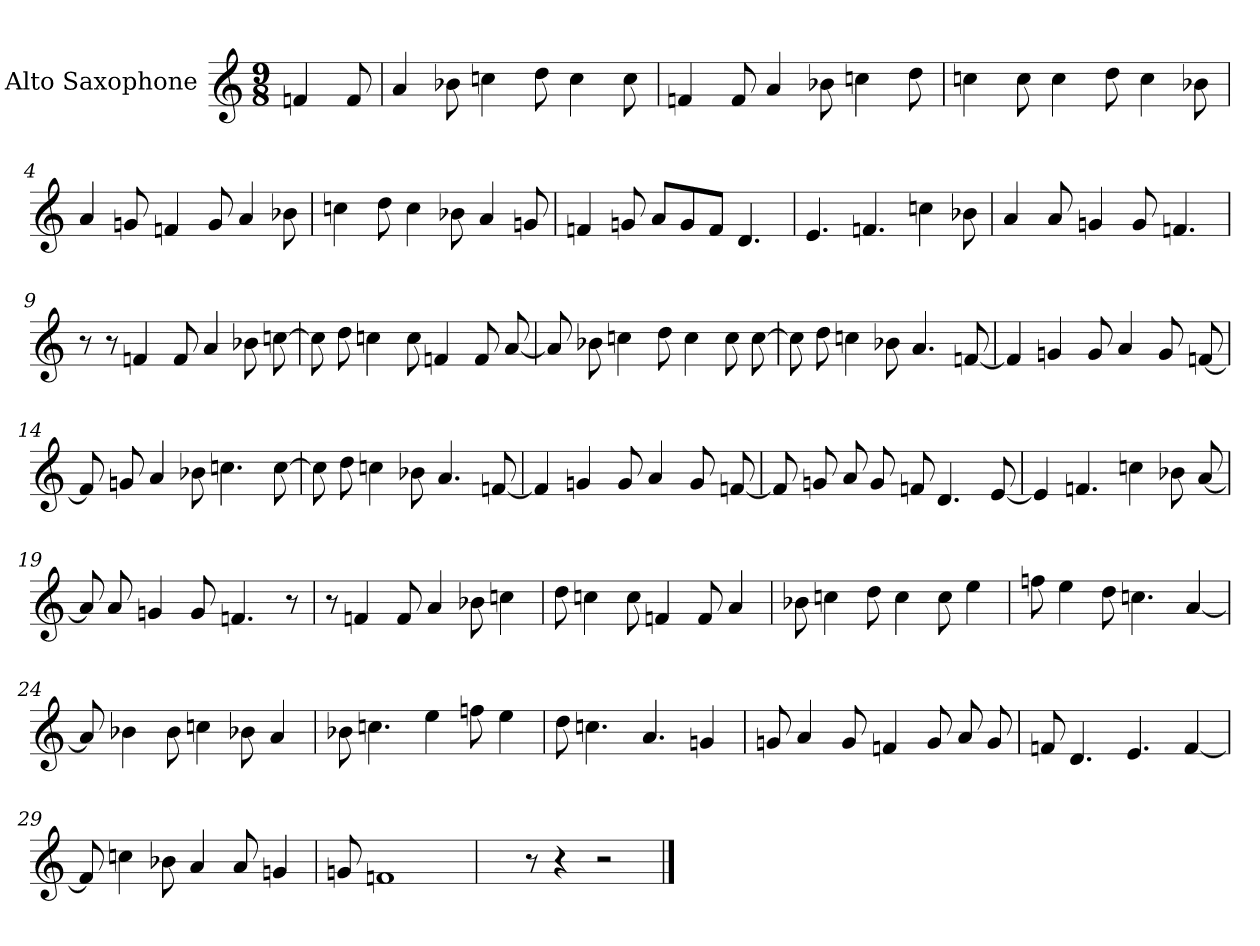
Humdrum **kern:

**kern
*part1
*staff1
*I"Alto Saxophone
*I'A. Sax.
*clefG2
*ITrd5c9
*M9/8
=
4A-/
8A-/
=1
4c/
8d-X\
4e-\
8f\
4e-\
8e-\
=2
4A-/
8A-/
4c/
8d-X\
4e-\
8f\
=3
4e-\
8e-\
4e-\
8f\
4e-\
8d-X\
=4
4c/
8B-/
4A-/
8B-/
4c/
8d-X\
!!LO:LB:g=z
=5
4e-\
8f\
4e-\
8d-X\
4c/
8B-/
=6
4A-/
8B-/
8c/L
8B-/
8A-/J
4.F/
=7
4.G/
4.A-/
4e-\
8d-X\
=8
4c/
8c/
4B-/
8B-/
4.A-/
=9
8r
8r
4A-/
8A-/
4c/
8d-X\
[8e-\
!!LO:LB:g=z
=10
8e-\]
8f\
4e-\
8e-\
4A-/
8A-/
[8c/
=11
8c/]
8d-X\
4e-\
8f\
4e-\
8e-\
[8e-\
=12
8e-\]
8f\
4e-\
8d-X\
4.c/
[8A-/
=13
4A-/]
4B-/
8B-/
4c/
8B-/
[8A-/
!!LO:LB:g=z
=14
8A-/]
8B-/
4c/
8d-X\
4.e-\
[8e-\
=15
8e-\]
8f\
4e-\
8d-X\
4.c/
[8A-/
=16
4A-/]
4B-/
8B-/
4c/
8B-/
[8A-/
=17
8A-/]
8B-/
8c/
8B-/
8A-/
4.F/
[8G/
!!LO:LB:g=z
=18
4G/]
4.A-/
4e-\
8d-X\
[8c/
=19
8c/]
8c/
4B-/
8B-/
4.A-/
8r
=20
8r
4A-/
8A-/
4c/
8d-X\
4e-\
=21
8f\
4e-\
8e-\
4A-/
8A-/
4c/
=22
8d-X\
4e-\
8f\
4e-\
8e-\
4g\
!!LO:LB:g=z
=23
8a-\
4g\
8f\
4.e-\
[4c/
=24
8c/]
4d-X\
8d-\
4e-\
8d-X\
4c/
=25
8d-X\
4.e-\
4g\
8a-\
4g\
=26
8f\
4.e-\
4.c/
4B-/
=27
8B-/
4c/
8B-/
4A-/
8B-/
8c/
8B-/
!!LO:LB:g=z
=28
8A-/
4.F/
4.G/
[4A-/
=29
8A-/]
4e-\
8d-X\
4c/
8c/
4B-/
=30
8B-/
1A-
=31
4ryy
8r
4r
2r
==
*-
